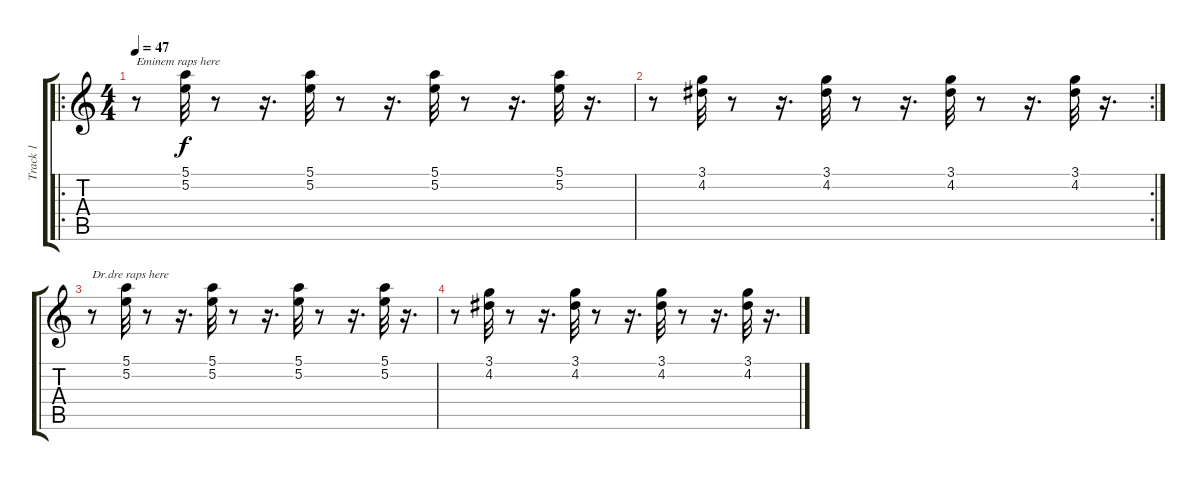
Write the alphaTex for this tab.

\track ("Track 1" "Track 1") {instrument electricguitarclean}
\staff {score tabs}
\tuning (E4 B3 G3 D3 A2 E2) {hide}
\ro
\ts (4 4)
\tempo 47
\clef g2
\ks c
r.8{txt "Eminem raps here" dy f instrument electricguitarclean} (5.1 5.2).32 r.8 r.16{d} (5.1 5.2).32 r.8 r.16{d} (5.1 5.2).32 r.8 r.16{d} (5.1 5.2).32 r.16{d} |
\rc 2
r.8 (3.1 4.2).32 r.8 r.16{d} (3.1 4.2).32 r.8 r.16{d} (3.1 4.2).32 r.8 r.16{d} (3.1 4.2).32 r.16{d} |
r.8{txt "Dr.dre raps here"} (5.1 5.2).32 r.8 r.16{d} (5.1 5.2).32 r.8 r.16{d} (5.1 5.2).32 r.8 r.16{d} (5.1 5.2).32 r.16{d} |
r.8 (3.1 4.2).32 r.8 r.16{d} (3.1 4.2).32 r.8 r.16{d} (3.1 4.2).32 r.8 r.16{d} (3.1 4.2).32 r.16{d}
